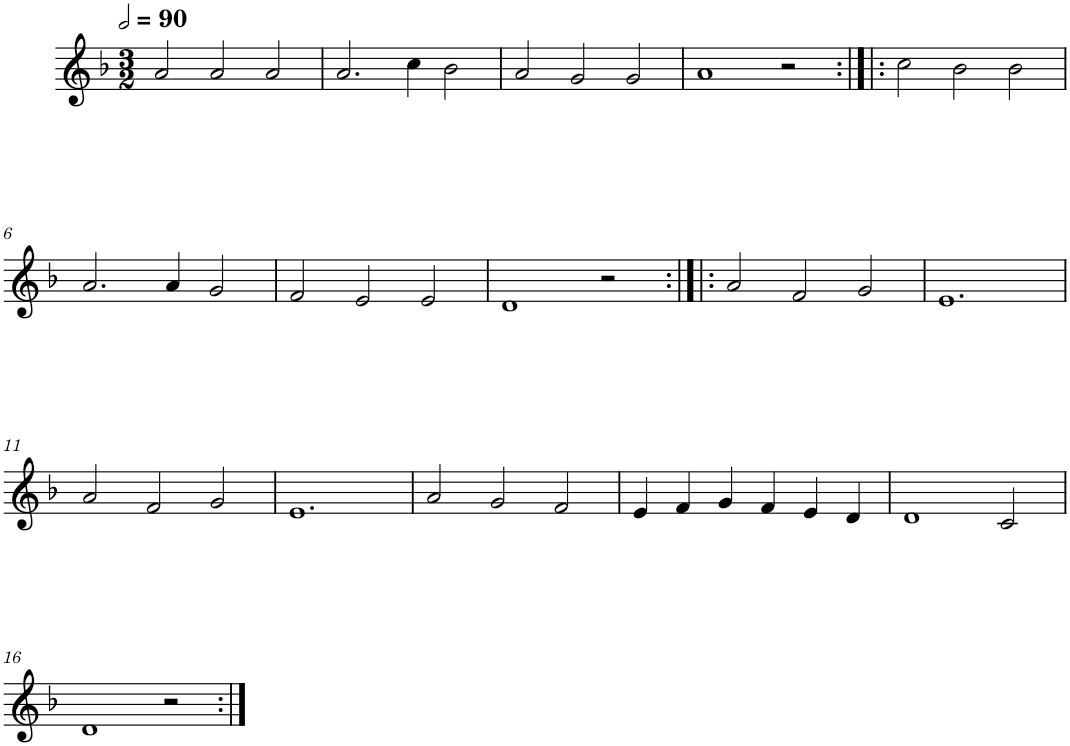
**kern
*part1
*staff1
*I"Cinq parties
*clefG2
*k[b-]
*M3/2
*MM180
=1
2a/
2a/
2a/
=2
2.a/
4cc\
2b-\
=3
2a/
2g/
2g/
=4
1a
2r
=5:|!|:
2cc\
2b-\
2b-\
!!LO:LB:g=z
=6
2.a/
4a/
2g/
=7
2f/
2e/
2e/
=8
1d
2r
=9:|!|:
2a/
2f/
2g/
=10
1.e
!!LO:LB:g=z
=11
2a/
2f/
2g/
=12
1.e
=13
2a/
2g/
2f/
=14
4e/
4f/
4g/
4f/
4e/
4d/
=15
1d
2c/
!!LO:LB:g=z
=16
1d
2r
=:|!
*-
